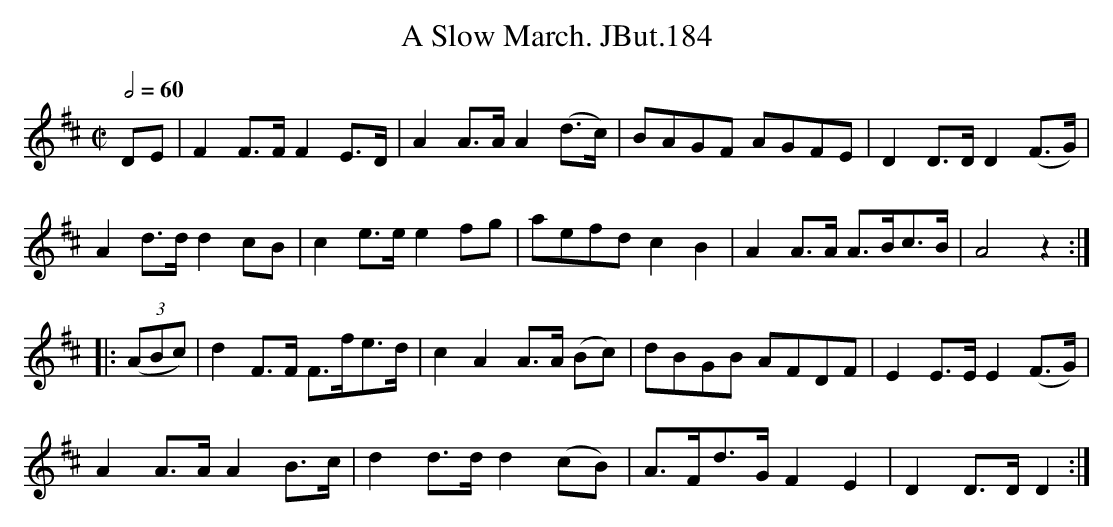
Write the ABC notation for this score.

X:1
T:Slow March. JBut.184, A
M:C|
L:1/8
Q:1/2=60
K:D
DE|F2F>FF2E>D|A2A>AA2(d>c)|BAGF AGFE|D2D>DD2(F>G)|
A2d>dd2cB|c2e>ee2fg|aefdc2B2|A2A>A A>Bc>B|A4z2:|
|:((3ABc)|d2F>F F>fe>d|c2A2A>A (Bc)|dBGB AFDF|E2E>EE2(F>G)|
A2A>AA2B>c|d2d>dd2(cB)|A>Fd>G F2E2|D2D>DD2:|
